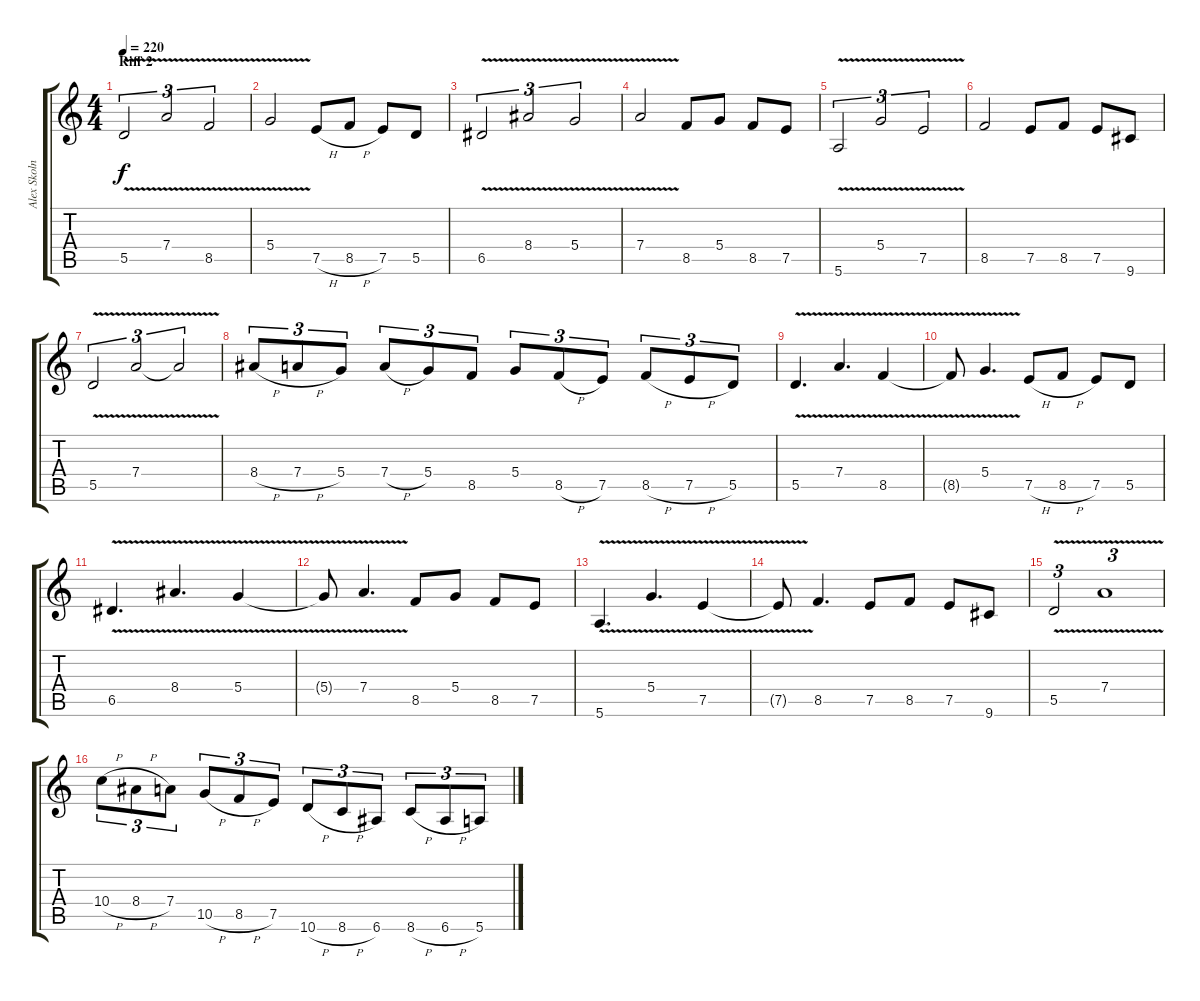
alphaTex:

\track ("Alex Skolnick (Lead Gutar)" "Alex Skoln") {instrument distortionguitar}
\staff {score tabs}
\tuning (E4 B3 G3 D3 A2 E2) {hide}
\ts (4 4)
\section ("" "Riff 2")
\tempo 220
\clef g2
\ks c
5.5{v}.2{tu (3 2) dy f} 7.4{v}.2{tu (3 2)} 8.5{v}.2{tu (3 2)} |
5.4{v}.2 7.5{h}.8 8.5{h}.8 7.5.8 5.5.8 |
6.5{v}.2{tu (3 2)} 8.4{v}.2{tu (3 2)} 5.4{v}.2{tu (3 2)} |
7.4{v}.2 8.5.8 5.4.8 8.5.8 7.5.8 |
5.6{v}.2{tu (3 2)} 5.4{v}.2{tu (3 2)} 7.5{v}.2{tu (3 2)} |
8.5.2 7.5.8 8.5.8 7.5.8 9.6.8 |
5.5{v}.2{tu (3 2)} 7.4{v}.2{tu (3 2)} 7.4{t}.2{tu (3 2)} |
8.4{h}.8{tu (3 2)} 7.4{h}.8{tu (3 2)} 5.4.8{tu (3 2)} 7.4{h}.8{tu (3 2)} 5.4.8{tu (3 2)} 8.5.8{tu (3 2)} 5.4.8{tu (3 2)} 8.5{h}.8{tu (3 2)} 7.5.8{tu (3 2)} 8.5{h}.8{tu (3 2)} 7.5{h}.8{tu (3 2)} 5.5.8{tu (3 2)} |
5.5{v}.4{d} 7.4{v}.4{d} 8.5{v}.4 |
8.5{t}.8 5.4{v}.4{d} 7.5{h}.8 8.5{h}.8 7.5.8 5.5.8 |
6.5{v}.4{d} 8.4{v}.4{d} 5.4{v}.4 |
5.4{t}.8 7.4{v}.4{d} 8.5.8 5.4.8 8.5.8 7.5.8 |
5.6{v}.4{d} 5.4{v}.4{d} 7.5{v}.4 |
7.5{t}.8 8.5.4{d} 7.5.8 8.5.8 7.5.8 9.6.8 |
5.5{v}.2{tu (3 2)} 7.4{v}.1{tu (3 2)} |
10.4{h}.8{tu (3 2)} 8.4{h}.8{tu (3 2)} 7.4.8{tu (3 2)} 10.5{h}.8{tu (3 2)} 8.5{h}.8{tu (3 2)} 7.5.8{tu (3 2)} 10.6{h}.8{tu (3 2)} 8.6{h}.8{tu (3 2)} 6.6.8{tu (3 2)} 8.6{h}.8{tu (3 2)} 6.6{h}.8{tu (3 2)} 5.6.8{tu (3 2)}
